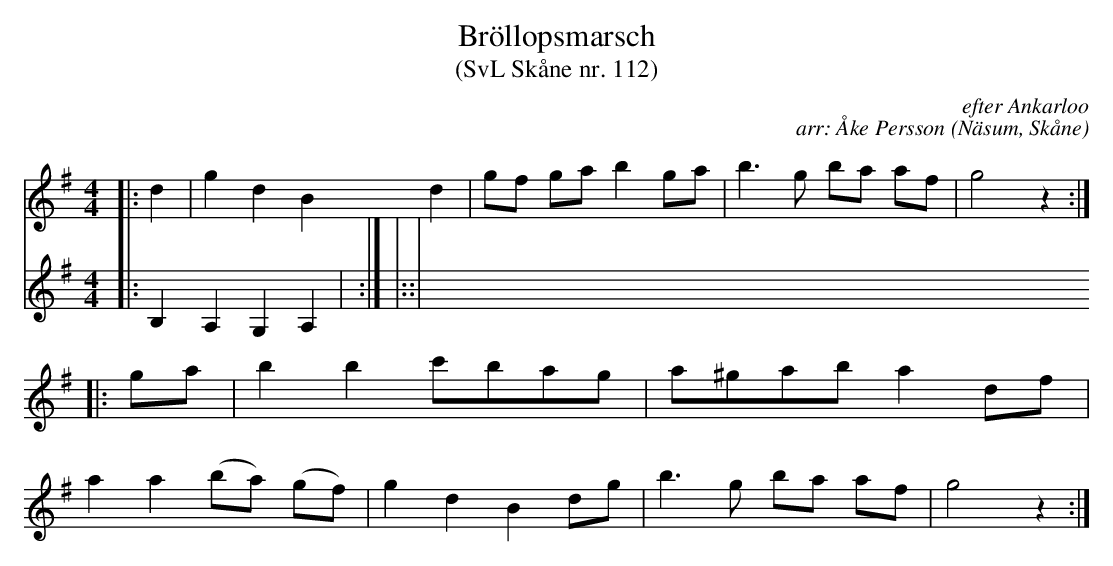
X:1
T:Bröllopsmarsch
T:(SvL Skåne nr. 112)
C:efter Ankarloo
C:arr: Åke Persson
O:Näsum, Skåne
M:4/4
L:1/8
K:G
V:1
|: d2 | g2 d2 B2 d2 | gf ga b2 ga | b3 g ba af | g4 z2 :|
|: ga | b2 b2 c'bag | a^gab a2 df |
a2 a2 (ba) (gf) | g2 d2 B2 dg | b3 g ba af | g4 z2 :|
V:2
|: B,2 A,2 G,2 A,2 | :|
|::|
